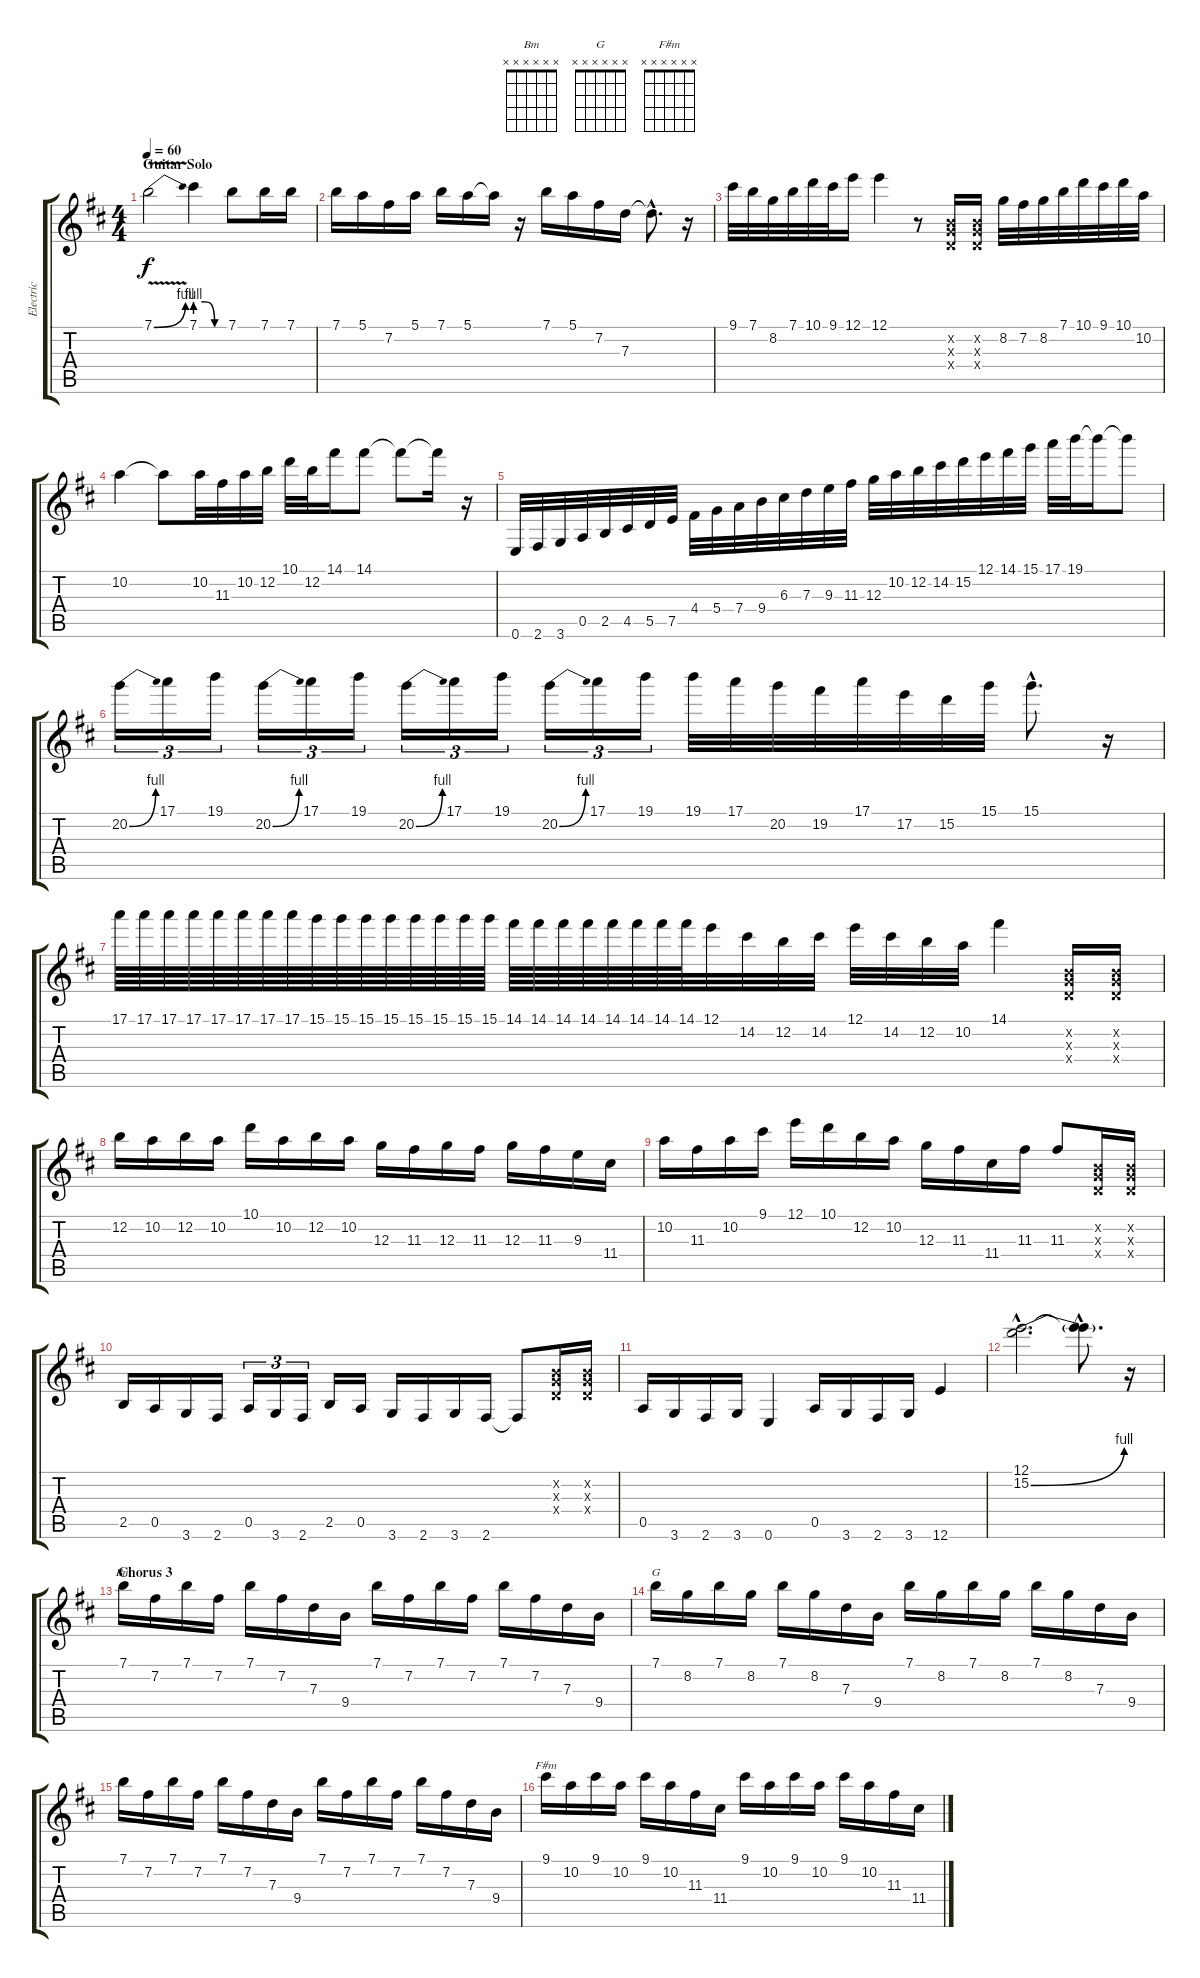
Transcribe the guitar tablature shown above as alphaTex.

\track ("Electric" "Electric") {instrument distortionguitar}
\staff {score tabs}
\tuning (E4 B3 G3 D3 A2 E2) {hide}
\chord ("Bm" x x x x x x)
\chord ("G" x x x x x x)
\chord ("F#m" x x x x x x)
\ts (4 4)
\section ("" "Guitar Solo")
\tempo 60
\clef g2
\ks bminor
7.1{be (bend 0 0 60 4) v}.2{dy f volume 15 instrument overdrivenguitar} 7.1{be (custom 0 4 20 4 40 0 60 0)}.4 7.1.8 7.1.16 7.1.16 |
7.1.16 5.1.16 7.2.16 5.1.16 7.1.16 5.1.16 5.1{t}.16 r.16 7.1.16 5.1.16 7.2.16 7.3.16 7.3{hac t}.8{d} r.16 |
9.1.32 7.1.32 8.2.32 7.1.32 10.1.32 9.1.32 12.1.16 12.1.4 r.8 (0.2{x} 0.3{x} 0.4{x}).16 (0.2{x} 0.3{x} 0.4{x}).16 8.2.32 7.2.32 8.2.32 7.1.32 10.1.32 9.1.32 10.1.32 10.2.32 |
10.2.4 10.2{t}.8 10.2.32 11.3.32 10.2.32 12.2.32 10.1.32 12.2.32 14.1.16 14.1.8 14.1{t}.8 14.1{t}.16 r.16 |
0.6.32 2.6.32 3.6.32 0.5.32 2.5.32 4.5.32 5.5.32 7.5.32 4.4.32 5.4.32 7.4.32 9.4.32 6.3.32 7.3.32 9.3.32 11.3.32 12.3.32 10.2.32 12.2.32 14.2.32 15.2.32 12.1.32 14.1.32 15.1.32 17.1.32 19.1.32 19.1{t}.16 19.1{t}.8 |
20.2{be (bend 0 0 60 4)}.16{tu (3 2)} 17.1.16{tu (3 2)} 19.1.16{tu (3 2)} 20.2{be (bend 0 0 60 4)}.16{tu (3 2)} 17.1.16{tu (3 2)} 19.1.16{tu (3 2)} 20.2{be (bend 0 0 60 4)}.16{tu (3 2)} 17.1.16{tu (3 2)} 19.1.16{tu (3 2)} 20.2{be (bend 0 0 60 4)}.16{tu (3 2)} 17.1.16{tu (3 2)} 19.1.16{tu (3 2)} 19.1.32 17.1.32 20.2.32 19.2.32 17.1.32 17.2.32 15.2.32 15.1.32 15.1{hac}.8{d} r.16 |
17.1.64 17.1.64 17.1.64 17.1.64 17.1.64 17.1.64 17.1.64 17.1.64 15.1.64 15.1.64 15.1.64 15.1.64 15.1.64 15.1.64 15.1.64 15.1.64 14.1.64 14.1.64 14.1.64 14.1.64 14.1.64 14.1.64 14.1.64 14.1.64 12.1.32 14.2.32 12.2.32 14.2.32 12.1.32 14.2.32 12.2.32 10.2.32 14.1.4 (0.2{x} 0.3{x} 0.4{x}).16 (0.2{x} 0.3{x} 0.4{x}).16 |
12.2.16 10.2.16 12.2.16 10.2.16 10.1.16 10.2.16 12.2.16 10.2.16 12.3.16 11.3.16 12.3.16 11.3.16 12.3.16 11.3.16 9.3.16 11.4.16 |
10.2.16 11.3.16 10.2.16 9.1.16 12.1.16 10.1.16 12.2.16 10.2.16 12.3.16 11.3.16 11.4.16 11.3.16 11.3.8 (0.2{x} 0.3{x} 0.4{x}).16 (0.2{x} 0.3{x} 0.4{x}).16 |
2.5.16 0.5.16 3.6.16 2.6.16 0.5.16{tu (3 2)} 3.6.16{tu (3 2)} 2.6.16{tu (3 2)} 2.5.16 0.5.16 3.6.16 2.6.16 3.6.16 2.6.16 2.6{t}.8 (0.2{x} 0.3{x} 0.4{x}).16 (0.2{x} 0.3{x} 0.4{x}).16 |
0.5.16 3.6.16 2.6.16 3.6.16 0.6.4 0.5.16 3.6.16 2.6.16 3.6.16 12.6.4 |
(12.1{hac} 15.2{be (bend 0 0 60 4) hac}).2{d} (12.1{hac t} 15.2{hac t}).8{d} r.16 |
\section ("" "Chorus 3")
7.1.16{ch "Bm" volume 10 instrument distortionguitar} 7.2.16 7.1.16 7.2.16 7.1.16 7.2.16 7.3.16 9.4.16 7.1.16 7.2.16 7.1.16 7.2.16 7.1.16 7.2.16 7.3.16 9.4.16 |
7.1.16{ch "G"} 8.2.16 7.1.16 8.2.16 7.1.16 8.2.16 7.3.16 9.4.16 7.1.16 8.2.16 7.1.16 8.2.16 7.1.16 8.2.16 7.3.16 9.4.16 |
7.1.16 7.2.16 7.1.16 7.2.16 7.1.16 7.2.16 7.3.16 9.4.16 7.1.16 7.2.16 7.1.16 7.2.16 7.1.16 7.2.16 7.3.16 9.4.16 |
9.1.16{ch "F#m"} 10.2.16 9.1.16 10.2.16 9.1.16 10.2.16 11.3.16 11.4.16 9.1.16 10.2.16 9.1.16 10.2.16 9.1.16 10.2.16 11.3.16 11.4.16
